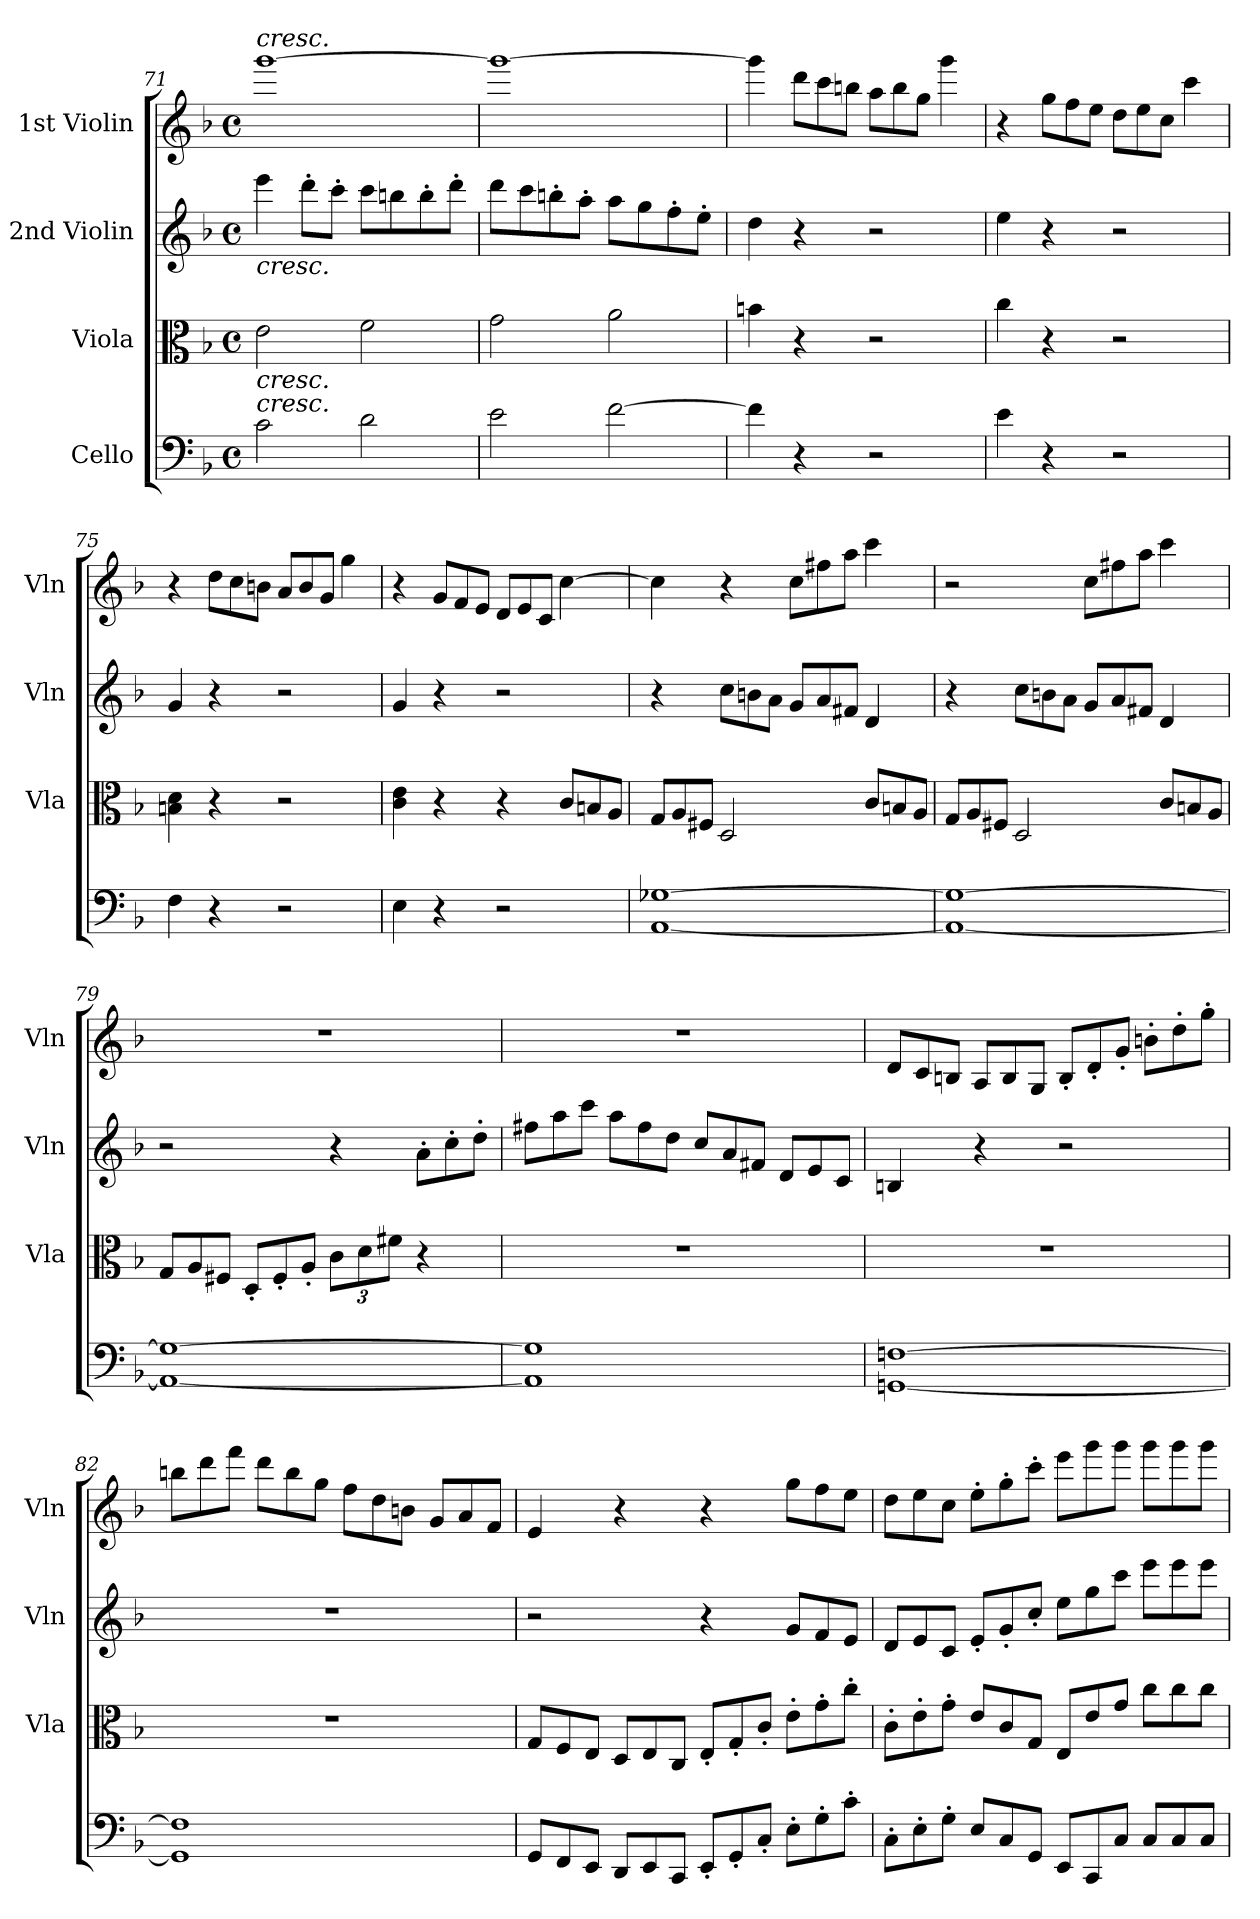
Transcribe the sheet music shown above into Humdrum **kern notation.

**kern	**kern	**kern	**kern
*part4	*part3	*part2	*part1
*staff4	*staff3	*staff2	*staff1
*I"Cello	*I"Viola	*I"2nd Violin	*I"1st Violin
*	*I'Vla	*I'Vln	*I'Vln
!!LO:PB:g=z
*clefF4	*clefC3	*clefG2	*clefG2
*k[b-]	*k[b-]	*k[b-]	*k[b-]
*M4/4	*M4/4	*M4/4	*M4/4
*met(c)	*met(c)	*met(c)	*met(c)
=71	=71	=71	=71
!	!	!	!LO:TX:a:i:t=cresc.
!	!	!LO:TX:b:i:t=cresc.	!
!	!LO:TX:b:i:t=cresc.	!	!
!LO:TX:a:i:t=cresc.	!	!	!
2c\	2e\	4eee\	[1ggg
.	.	8ddd'\L	.
.	.	8ccc'\J	.
2d\	2f\	8ccc\L	.
.	.	8bbn\	.
.	.	8bb'\	.
.	.	8ddd'\J	.
=72	=72	=72	=72
2e\	2g\	8ddd\L	1ggg_
.	.	8ccc\	.
.	.	8bbn'\	.
.	.	8aa'\J	.
[2f\	2a\	8aa\L	.
.	.	8gg\	.
.	.	8ff'\	.
.	.	8ee'\J	.
!!LO:LB:g=z
=73	=73	=73	=73
4f\]	4bn\	4dd\	4ggg\]
*	*	*	*Xtuplet
4r	4r	4r	12ddd\L
.	.	.	12ccc\
.	.	.	12bbn\J
2r	2r	2r	12aa\L
.	.	.	12bb\
.	.	.	12gg\J
.	.	.	4ggg\
=74	=74	=74	=74
4e\	4cc\	4ee\	4r
4r	4r	4r	12gg\L
.	.	.	12ff\
.	.	.	12ee\J
2r	2r	2r	12dd\L
.	.	.	12ee\
.	.	.	12cc\J
.	.	.	4ccc\
=75	=75	=75	=75
4F\	4Bn\ 4d\	4g/	4r
4r	4r	4r	12dd\L
.	.	.	12cc\
.	.	.	12bn\J
2r	2r	2r	12a/L
.	.	.	12b/
.	.	.	12g/J
.	.	.	4gg\
=76	=76	=76	=76
4E\	4c\ 4e\	4g/	4r
4r	4r	4r	12g/L
.	.	.	12f/
.	.	.	12e/J
2r	4r	2r	12d/L
.	.	.	12e/
.	.	.	12c/J
*	*Xtuplet	*	*
.	12c/L	.	[4cc\
.	12Bn/	.	.
.	12A/J	.	.
!!LO:LB:g=z
=77	=77	=77	=77
[1AA [1G-X	12G/L	4r	4cc\]
.	12A/	.	.
.	12F#X/J	.	.
*	*	*Xtuplet	*
.	2D/	12cc\L	4r
.	.	12bn\	.
.	.	12a\J	.
.	.	12g/L	12cc\L
.	.	12a/	12ff#X\
.	.	12f#X/J	12aa\J
.	12c/L	4d/	4ccc\
.	12Bn/	.	.
.	12A/J	.	.
=78	=78	=78	=78
1AA_ 1G-_	12G/L	4r	2r
.	12A/	.	.
.	12F#X/J	.	.
.	2D/	12cc\L	.
.	.	12bn\	.
.	.	12a\J	.
.	.	12g/L	12cc\L
.	.	12a/	12ff#X\
.	.	12f#X/J	12aa\J
.	12c/L	4d/	4ccc\
.	12Bn/	.	.
.	12A/J	.	.
!!LO:PB:g=z
=79	=79	=79	=79
1AA_ 1G-_	12G/L	2r	1r
.	12A/	.	.
.	12F#X/J	.	.
.	12D'/L	.	.
.	12F#'/	.	.
.	12A'/J	.	.
*	*tuplet	*	*
*	*Xbrackettup	*	*
.	12c\L	4r	.
.	12d\	.	.
.	12f#X\J	.	.
.	4r	12a'\L	.
.	.	12cc'\	.
.	.	12dd'\J	.
=80	=80	=80	=80
1AA] 1G-]	1r	12ff#X\L	1r
.	.	12aa\	.
.	.	12ccc\J	.
.	.	12aa\L	.
.	.	12ff#\	.
.	.	12dd\J	.
.	.	12cc/L	.
.	.	12a/	.
.	.	12f#X/J	.
.	.	12d/L	.
.	.	12e/	.
.	.	12c/J	.
=81	=81	=81	=81
[1GGn [1Fn	1r	4Bn/	12d/L
.	.	.	12c/
.	.	.	12Bn/J
.	.	4r	12A/L
.	.	.	12B/
.	.	.	12G/J
.	.	2r	12B'/L
.	.	.	12d'/
.	.	.	12g'/J
.	.	.	12bn'\L
.	.	.	12dd'\
.	.	.	12gg'\J
!!LO:LB:g=z
=82	=82	=82	=82
1GG] 1F]	1r	1r	12bbn\L
.	.	.	12ddd\
.	.	.	12fff\J
.	.	.	12ddd\L
.	.	.	12bb\
.	.	.	12gg\J
.	.	.	12ff\L
.	.	.	12dd\
.	.	.	12bn\J
.	.	.	12g/L
.	.	.	12a/
.	.	.	12f/J
=83	=83	=83	=83
*Xtuplet	*Xtuplet	*	*
12GG/L	12G/L	2r	4e/
12FF/	12F/	.	.
12EE/J	12E/J	.	.
12DD/L	12D/L	.	4r
12EE/	12E/	.	.
12CC/J	12C/J	.	.
12EE'/L	12E'/L	4r	4r
12GG'/	12G'/	.	.
12C'/J	12c'/J	.	.
12E'\L	12e'\L	12g/L	12gg\L
12G'\	12g'\	12f/	12ff\
12c'\J	12cc'\J	12e/J	12ee\J
=84	=84	=84	=84
12C'\L	12c'\L	12d/L	12dd\L
12E'\	12e'\	12e/	12ee\
12G'\J	12g'\J	12c/J	12cc\J
12E/L	12e/L	12e'/L	12ee'\L
12C/	12c/	12g'/	12gg'\
12GG/J	12G/J	12cc'/J	12ccc'\J
12EE/L	12E/L	12ee\L	12eee\L
12CC/	12e/	12gg\	12ggg\
12C/J	12g/J	12ccc\J	12ggg\J
12C/L	12cc\L	12eee\L	12ggg\L
12C/	12cc\	12eee\	12ggg\
12C/J	12cc\J	12eee\J	12ggg\J
=	=	=	=
*-	*-	*-	*-
